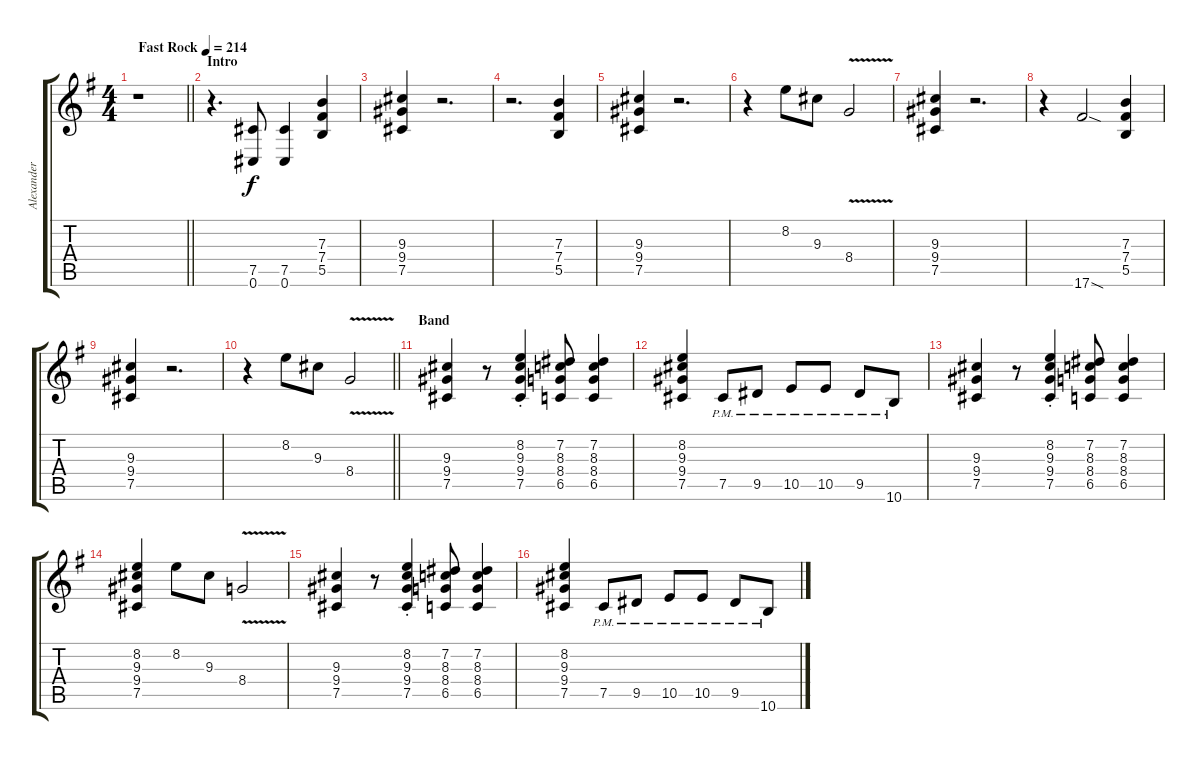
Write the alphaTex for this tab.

\track ("Alexander Kuoppala" "Alexander ") {instrument distortionguitar}
\staff {score tabs}
\tuning (Db4 Ab3 E3 B2 Gb2 Db2) {hide}
\ts (4 4)
\tempo (214 "Fast Rock")
\clef g2
\barLineRight lightlight
\ks g
r.1{dy f instrument distortionguitar} |
\section ("" "Intro")
r.4{d} (7.5 0.6).8 (7.5 0.6).4 (7.3 7.4 5.5).4 |
(9.3 9.4 7.5).4 r.2{d} |
r.2{d} (7.3 7.4 5.5).4 |
(9.3 9.4 7.5).4 r.2{d} |
r.4 8.2.8 9.3.8 8.4{v}.2 |
(9.3 9.4 7.5).4 r.2{d} |
r.4 17.6{sod}.2 (7.3 7.4 5.5).4 |
(9.3 9.4 7.5).4 r.2{d} |
\barLineRight lightlight
r.4 8.2.8 9.3.8 8.4{v}.2 |
\section ("" "Band")
(9.3 9.4 7.5).4{volume 15} r.8 (8.2{st} 9.3{st} 9.4{st} 7.5{st}).4 (7.2 8.3 8.4 6.5).8 (7.2 8.3 8.4 6.5).4 |
(8.2 9.3 9.4 7.5).4 7.5{pm}.8 9.5{pm}.8 10.5{pm}.8 10.5{pm}.8 9.5{pm}.8 10.6{pm}.8 |
(9.3 9.4 7.5).4 r.8 (8.2{st} 9.3{st} 9.4{st} 7.5{st}).4 (7.2 8.3 8.4 6.5).8 (7.2 8.3 8.4 6.5).4 |
(8.2 9.3 9.4 7.5).4 8.2.8 9.3.8 8.4{v}.2 |
(9.3 9.4 7.5).4 r.8 (8.2{st} 9.3{st} 9.4{st} 7.5{st}).4 (7.2 8.3 8.4 6.5).8 (7.2 8.3 8.4 6.5).4 |
(8.2 9.3 9.4 7.5).4 7.5{pm}.8 9.5{pm}.8 10.5{pm}.8 10.5{pm}.8 9.5{pm}.8 10.6{pm}.8
